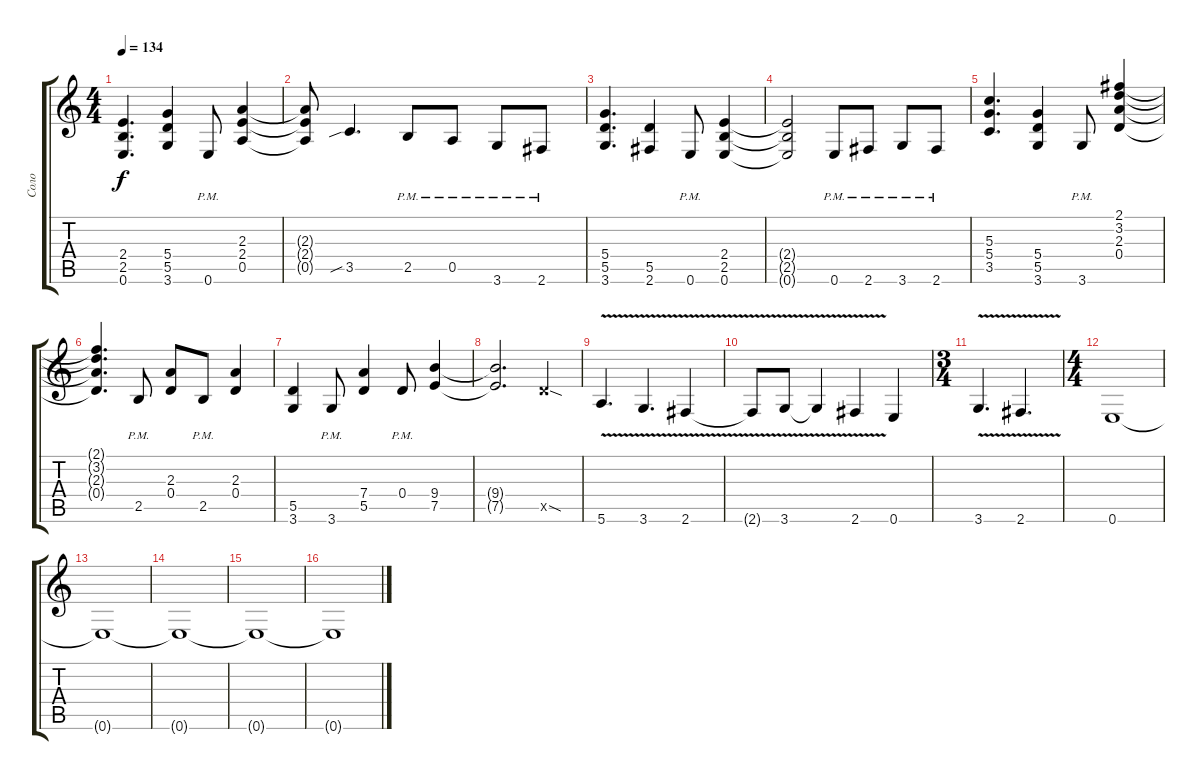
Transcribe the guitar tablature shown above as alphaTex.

\track ("Соло" "Соло") {instrument acousticguitarsteel}
\staff {score tabs}
\tuning (E4 B3 G3 D3 A2 E2) {hide}
\ts (4 4)
\tempo 134
\clef g2
\ks c
(2.4 2.5 0.6).4{d dy f} (5.4 5.5 3.6).4 0.6{pm}.8 (2.3 2.4 0.5).4 |
(2.3{t} 2.4{t} 0.5{t}).8 3.5{sib}.4{d} 2.5{pm}.8 0.5{pm}.8 3.6{pm}.8 2.6{pm}.8 |
(5.4 5.5 3.6).4{d} (5.5 2.6).4 0.6{pm}.8 (2.4 2.5 0.6).4 |
(2.4{t} 2.5{t} 0.6{t}).2 0.6{pm}.8 2.6{pm}.8 3.6{pm}.8 2.6{pm}.8 |
(5.3 5.4 3.5).4{d} (5.4 5.5 3.6).4 3.6{pm}.8 (2.1 3.2 2.3 0.4).4 |
(2.1{t} 3.2{t} 2.3{t} 0.4{t}).4{d} 2.5{pm}.8 (2.3 0.4).8 2.5{pm}.8 (2.3 0.4).4 |
(5.5 3.6).4 3.6{pm}.8 (7.4 5.5).4 0.4{pm}.8 (9.4 7.5).4 |
(9.4{t} 7.5{t}).2{d} 5.5{sod x}.4 |
5.6{v}.4{d} 3.6{v}.4{d} 2.6{v}.4 |
2.6{t}.8 3.6{v}.8 3.6{t}.4 2.6{v}.4 0.6.4 |
\ts (3 4)
3.6{v}.4{d} 2.6{v}.4{d} |
\ts (4 4)
0.6.1 |
0.6{t}.1 |
0.6{t}.1 |
0.6{t}.1 |
0.6{t}.1
